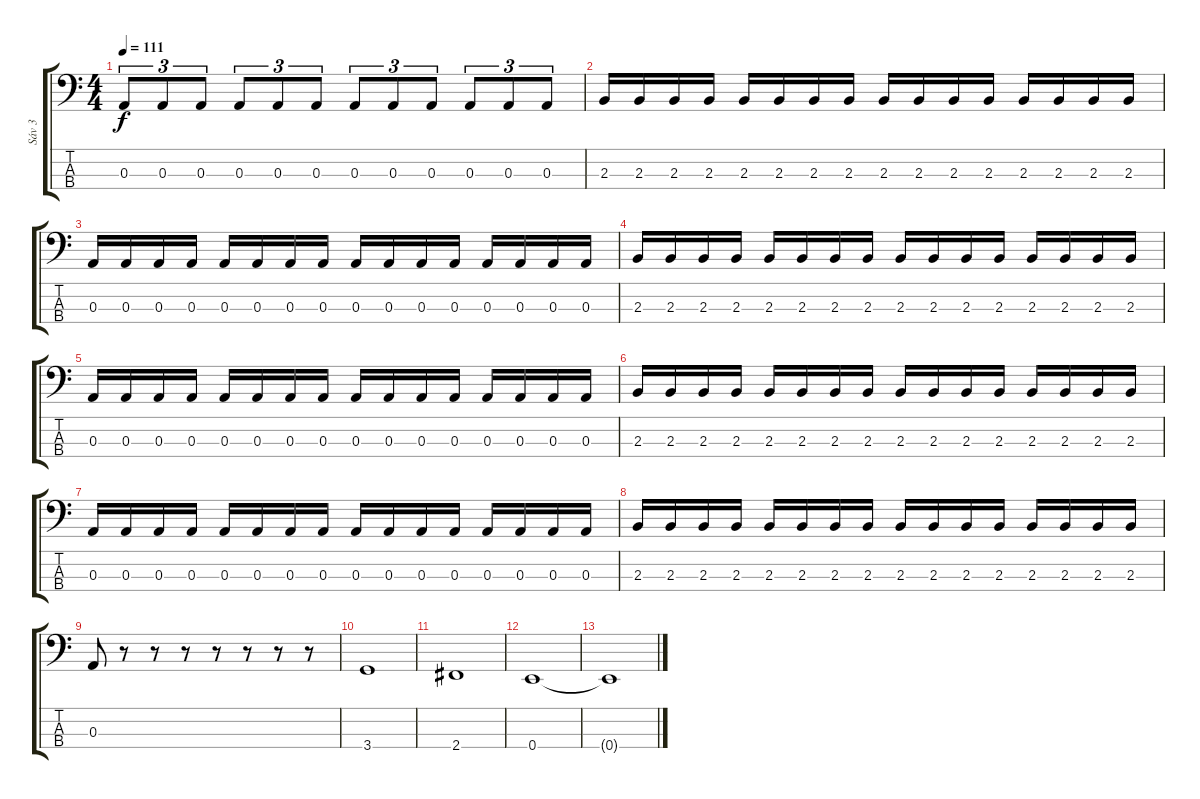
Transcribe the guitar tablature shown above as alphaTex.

\track ("Sáv 3" "Sáv 3") {instrument electricbasspick}
\staff {score tabs}
\tuning (G2 D2 A1 E1) {hide}
\ts (4 4)
\tempo 111
\clef f4
\ks c
0.3.8{tu (3 2) dy f} 0.3.8{tu (3 2)} 0.3.8{tu (3 2)} 0.3.8{tu (3 2)} 0.3.8{tu (3 2)} 0.3.8{tu (3 2)} 0.3.8{tu (3 2)} 0.3.8{tu (3 2)} 0.3.8{tu (3 2)} 0.3.8{tu (3 2)} 0.3.8{tu (3 2)} 0.3.8{tu (3 2)} |
2.3.16 2.3.16 2.3.16 2.3.16 2.3.16 2.3.16 2.3.16 2.3.16 2.3.16 2.3.16 2.3.16 2.3.16 2.3.16 2.3.16 2.3.16 2.3.16 |
0.3.16 0.3.16 0.3.16 0.3.16 0.3.16 0.3.16 0.3.16 0.3.16 0.3.16 0.3.16 0.3.16 0.3.16 0.3.16 0.3.16 0.3.16 0.3.16 |
2.3.16 2.3.16 2.3.16 2.3.16 2.3.16 2.3.16 2.3.16 2.3.16 2.3.16 2.3.16 2.3.16 2.3.16 2.3.16 2.3.16 2.3.16 2.3.16 |
0.3.16 0.3.16 0.3.16 0.3.16 0.3.16 0.3.16 0.3.16 0.3.16 0.3.16 0.3.16 0.3.16 0.3.16 0.3.16 0.3.16 0.3.16 0.3.16 |
2.3.16 2.3.16 2.3.16 2.3.16 2.3.16 2.3.16 2.3.16 2.3.16 2.3.16 2.3.16 2.3.16 2.3.16 2.3.16 2.3.16 2.3.16 2.3.16 |
0.3.16 0.3.16 0.3.16 0.3.16 0.3.16 0.3.16 0.3.16 0.3.16 0.3.16 0.3.16 0.3.16 0.3.16 0.3.16 0.3.16 0.3.16 0.3.16 |
2.3.16 2.3.16 2.3.16 2.3.16 2.3.16 2.3.16 2.3.16 2.3.16 2.3.16 2.3.16 2.3.16 2.3.16 2.3.16 2.3.16 2.3.16 2.3.16 |
0.3.8 r.8 r.8 r.8 r.8 r.8 r.8 r.8 |
3.4.1 |
2.4.1 |
0.4.1 |
0.4{t}.1
